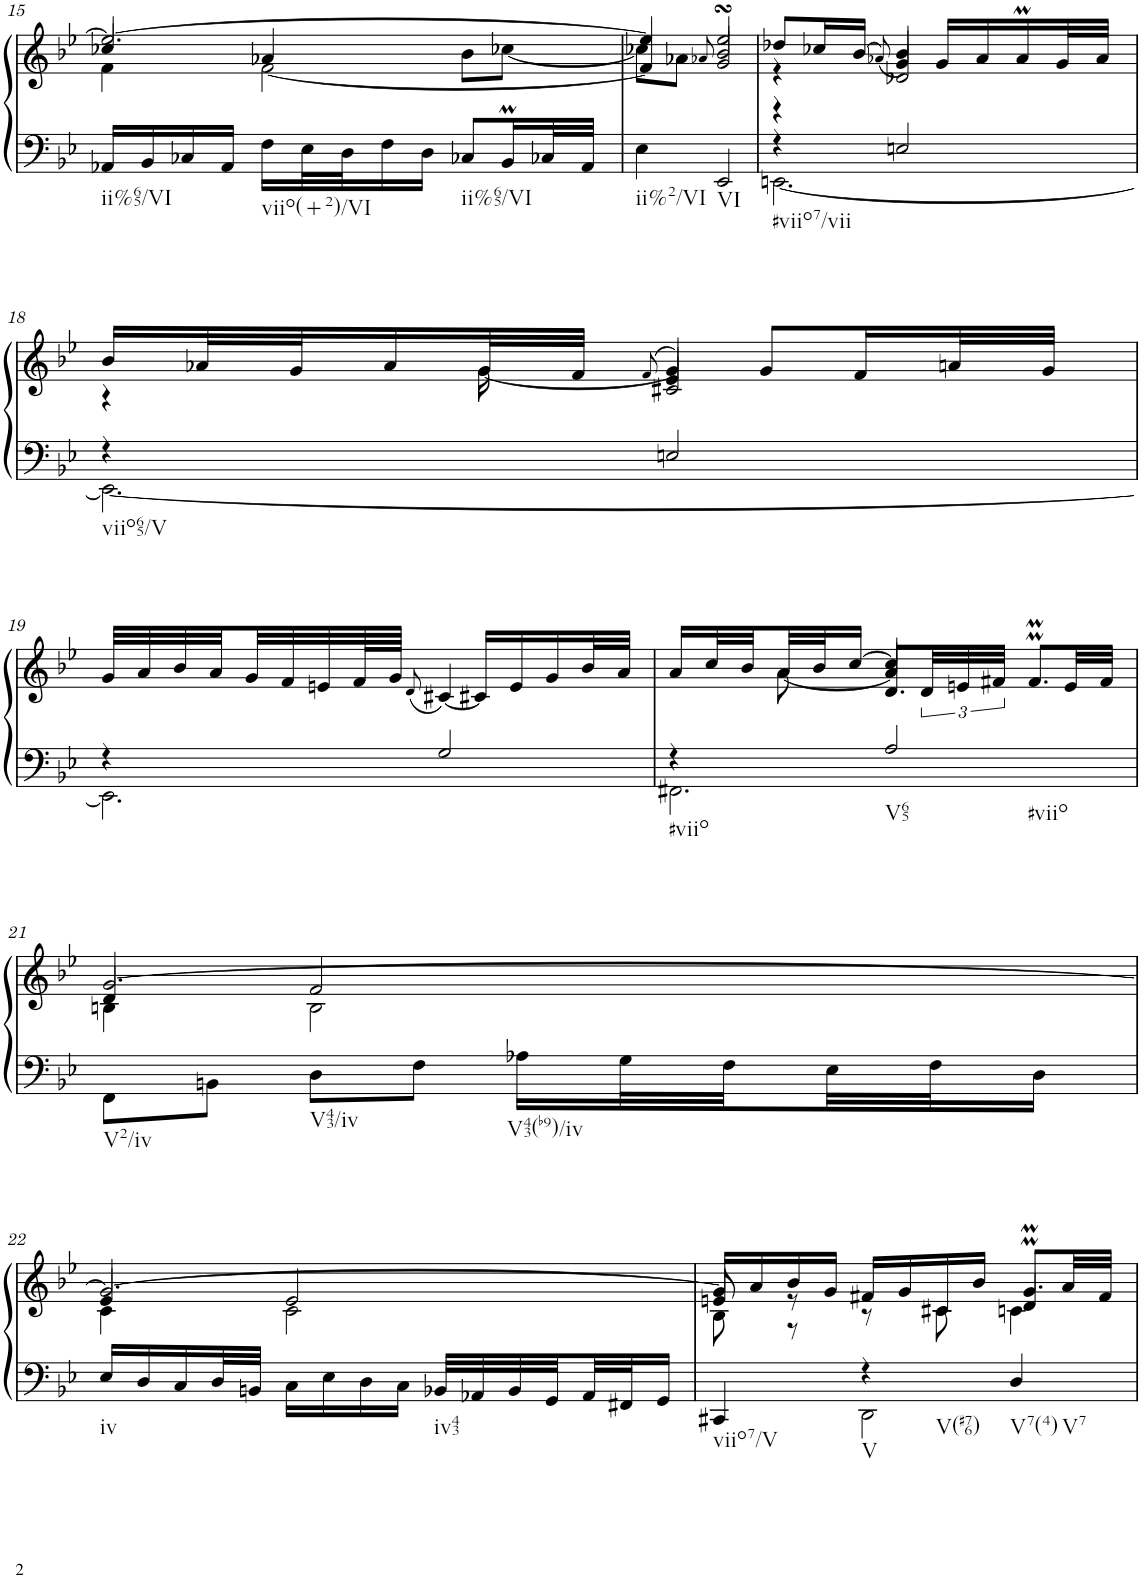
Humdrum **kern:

**kern	**kern
*part1	*part1
*staff2	*staff1
*I"unbenannt1	*
!!LO:PB:g=z
*clefF4	*clefG2
*k[b-e-]	*k[b-e-]
*M3/4	*M3/4
=15	=15
*	*^
*	*	*^
!LO:TX:b:t=ii%65/VI	!	!	!
16AA-X/LL	2.ee-/_	4cc-X/	4f\
16BB-/	.	.	.
16C-X/	.	.	.
16AA-/JJ	.	.	.
!LO:TX:b:t=viio(+2)/VI	!	!	!
16F\LL	.	4a-X/	[2f\
32E-\L	.	.	.
32D\J	.	.	.
16F\	.	.	.
16D\JJ	.	.	.
!LO:TX:b:t=ii%65/VI	!	!	!
8C-X/L	.	8b-\L	.
16BB-M/L	.	[8cc-X\J	.
32C-X/L	.	.	.
32AA-/JJJ	.	.	.
=16	=16	=16	=16
!LO:TX:b:t=ii%2/VI	!	!	!
4E-\	4ee-/]	8cc-X\L]	4f/]
.	.	8a-X\J	.
.	.	8qa-X/	.
!LO:TX:b:t=VI	!	!	!
2EE-/	2ee-sSSs/	2b-/	2g/
=17	=17	=17	=17
*^	*	*	*
!LO:TX:b:t=#viio7/vii	!	!	!	!
4r	[2.EEn\	8dd-X/L	4r	4r
.	.	16cc-X/L	.	.
.	.	[16b-/JJ	.	.
.	.	.	(8qa-X/	.
2En/	.	4b-/]	4g/)	2d-X/
.	.	16g/LL	4ryy	.
.	.	16a-/	.	.
.	.	16a-M/	.	.
.	.	32g/L	.	.
.	.	32a-/JJJ	.	.
!!LO:LB:g=z	!!	!!
=18	=18	=18	=18	=18
!LO:TX:b:t=viio65/V	!	!	!	!
4r	2.EE\_	16b-/LL	8.ryy	4r
.	.	32a-X/L	.	.
.	.	32g/J	.	.
.	.	16a-/	.	.
.	.	32g/L	[16g\	.
.	.	32f/JJJ	.	.
.	.	(8qf/	.	.
2En/	.	4e-/)	4g/]	2c#X/
.	.	8g/L	4ryy	.
.	.	16f/L	.	.
.	.	32an/L	.	.
.	.	32g/JJJ	.	.
*	*	*v	*v	*v
!!LO:LB:g=z
=19	=19	=19
4r	2.EE\]	32g/LLL
.	.	32a/
.	.	32b-/
.	.	32a/
.	.	32g/
.	.	32f/
.	.	32en/
.	.	64f/L
.	.	64g/JJJJ
.	.	(8qd/
2G/	.	[4c#X/)
.	.	16c#X/LL]
.	.	16e/
.	.	16g/
.	.	32b-/L
.	.	32a/JJJ
=20	=20	=20
*	*	*^
*	*	*	*^
!LO:TX:b:t=#viio	!	!	!	!
4r	2.FF#X\	16a/LL	8ryy	4ryy
.	.	32cc/L	.	.
.	.	32b-/	.	.
.	.	32a/	[8a\	.
.	.	32b-/J	.	.
.	.	[16cc/JJ	.	.
!LO:TX:b:t=V65	!	!	!	!
!LO:TX:b:t=#viio	!	!	!	!
2A/	.	4cc/]	4a/]	8.d/L
.	.	.	.	48d/LL
.	.	.	.	48en/
.	.	.	.	48f#X/JJJ
.	.	4ryy	4ryy	8.f#mm/L
.	.	.	.	32e/LL
.	.	.	.	32f#/JJJ
*v	*v	*	*	*
!!LO:LB:g=z	!!	!!
=21	=21	=21	=21
!LO:TX:b:t=V2/iv	!	!	!
8FF\L	[2.g/	4d/	4Bn\
8BBn\J	.	.	.
!LO:TX:b:t=V43/iv	!	!	!
8D\L	.	2f/	2B\
8F\J	.	.	.
!LO:TX:b:t=V43(b9)/iv	!	!	!
16A-X\LL	.	.	.
32G\L	.	.	.
32F\	.	.	.
32E-\	.	.	.
32F\J	.	.	.
16D\JJ	.	.	.
!!LO:LB:g=z	!!	!!
=22	=22	=22	=22
!LO:TX:b:t=iv	!	!	!
16E-/LL	2.g/_	4e-/	4c\
16D/	.	.	.
16C/	.	.	.
32D/L	.	.	.
32BBn/JJJ	.	.	.
16C\LL	.	2e-/	2c\
16E-\	.	.	.
16D\	.	.	.
16C\JJ	.	.	.
!LO:TX:b:t=iv43	!	!	!
32BB-X/LLL	.	.	.
32AA-X/	.	.	.
32BB-/	.	.	.
32GG/	.	.	.
32AA-/	.	.	.
32FF#X/J	.	.	.
16GG/JJ	.	.	.
=23	=23	=23	=23
*^	*	*	*
!LO:TX:b:t=viio7/V	!	!	!	!
4ryy	4CC#X/	16g/LL]	8en/	8B-\
.	.	16a/	.	.
.	.	16b-/	8r	8r
.	.	16g/JJ	.	.
!LO:TX:b:t=V	!	!	!	!
!LO:TX:b:t=V(#76)	!	!	!	!
4r	2DD\	16f#X/LL	8r	4ryy
.	.	16g/	.	.
.	.	16c#X/	8c#X\	.
.	.	16b-/JJ	.	.
!LO:TX:b:t=V7(4)	!	!	!	!
!LO:TX:b:t=V7	!	!	!	!
4D/	.	8.gMM/L	4d/	4cn\
.	.	32a/LL	.	.
.	.	32f#/JJJ	.	.
*v	*v	*	*	*
*	*v	*v	*v
=	=
*-	*-
